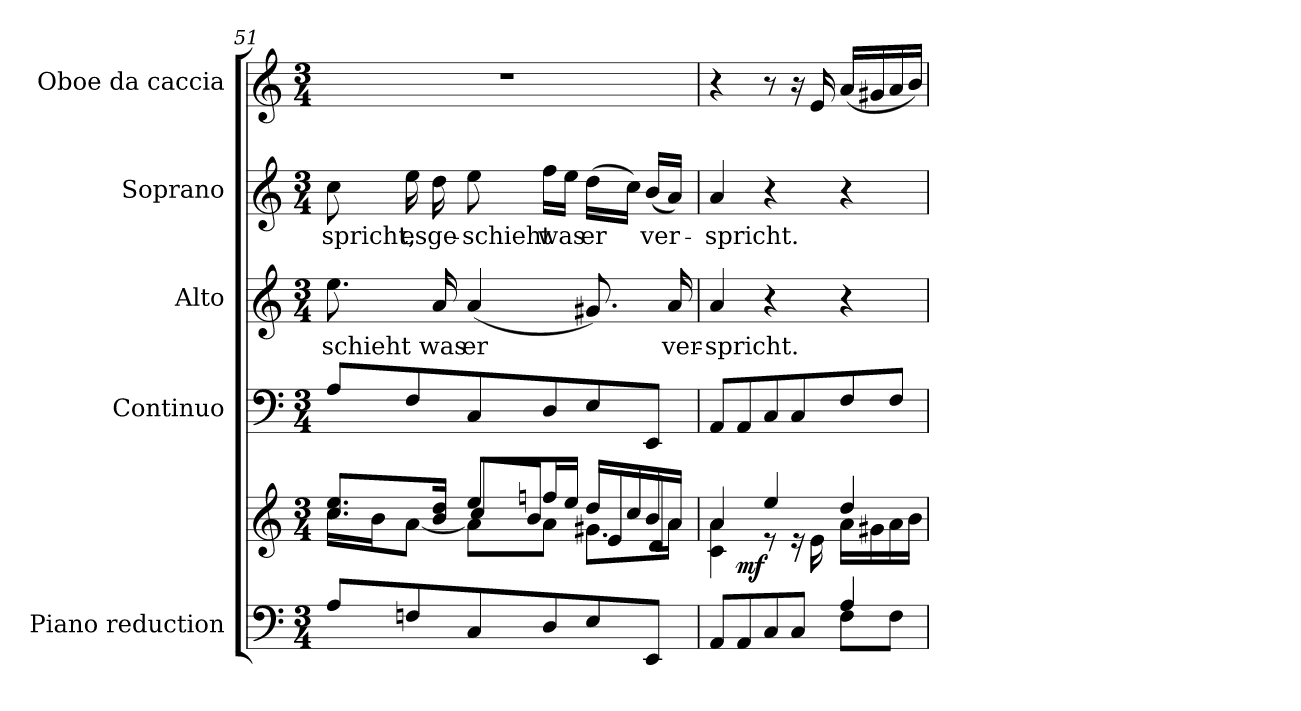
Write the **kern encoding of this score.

**kern	**kern	**dynam	**kern	**kern	**text	**kern	**text	**kern
*part5	*part5	*part5	*part4	*part3	*part3	*part2	*part2	*part1
*staff6	*staff5	*staff5/6	*staff4	*staff3	*staff3	*staff2	*staff2	*staff1
*I"Piano reduction	*	*	*I"Continuo	*I"Alto	*	*I"Soprano	*	*I"Oboe da caccia
*I'Pno	*	*	*	*	*	*	*	*I'Ob
*clefF4	*clefG2	*	*clefF4	*clefG2	*	*clefG2	*	*clefG2
*k[]	*k[]	*	*k[]	*k[]	*	*k[]	*	*k[]
*M3/4	*M3/4	*	*M3/4	*M3/4	*	*M3/4	*	*M3/4
=51	=51	=51	=51	=51	=51	=51	=51	=51
*	*^	*	*	*	*	*	*	*
*	*	*^	*	*	*	*	*	*	*
!	!	!	!	!	!	!	!LO:LY:b	!	!LO:LY:b	!
8A/L	8.cc/ 8.ee/L	16cc\LL	4ryy	.	8A/L	8.ee\	-schieht	8cc\	-spricht,	2.r
.	.	16b\J	.	.	.	.	.	.	.	.
!	!	!	!	!	!	!	!	!	!LO:LY:b	!
8Fn/	.	[8a\J	.	.	8F/	.	.	16ee\	es	.
!	!	!	!	!	!	!	!LO:LY:b	!	!LO:LY:b	!
.	16b/ 16dd/Jk	.	.	.	.	16a/	was	16dd\	ge-	.
!	!	!	!	!	!	!	!LO:LY:b	!	!LO:LY:b	!
8C/	8ee/L	8a\L]	8cc/L	.	8C/	(<4a/	er	8ee\	-schieht	.
!	!	!	!	!	!	!	!	!	!LO:LY:b	!
8D/	16ffn/L	8a\J	8b/J	.	8D/	.	.	16ff\LL	was	.
.	16ee/JJ	.	.	.	.	.	.	16ee\JJ	.	.
!	!	!	!	!	!	!	!	!	!LO:LY:b	!
8E/	16dd/LL	8.g#X\L	8e/L	.	8E/	8.g#X/)	.	(>16dd\LL	er	.
.	16cc/	.	.	.	.	.	.	16cc\JJ)	.	.
!	!	!	!	!	!	!	!	!	!LO:LY:b	!
8EE/J	16b/	.	8d/J	.	8EE/J	.	.	(<16b/LL	ver-	.
!	!	!	!	!	!	!	!LO:LY:b	!	!	!
.	16a/JJ	16a\Jk	.	.	.	16a/	ver-	16a/JJ)	.	.
=52	=52	=52	=52	=52	=52	=52	=52	=52	=52	=52
*^	*	*	*	*	*	*	*	*	*	*
!	!	!	!	!	!	!	!	!LO:LY:b	!	!LO:LY:b	!
8AA/L	4ryy	4a/	4c\ 4a\	8ryy	.	8AA/L	4a/	-spricht.	4a/	-spricht.	4r
!	!	!	!	!	!LO:DY:b	!	!	!	!	!	!
8AA/	.	.	.	2ryy	mf	8AA/	.	.	.	.	.
8C/	4ryy	4ee/	8r	.	.	8C/	4r	.	4r	.	8r
8C/J	.	.	16r	.	.	8C/	.	.	.	.	16r
.	.	.	16e\	.	.	.	.	.	.	.	16e/
4A/	8F\L	4dd/	16a\LL	.	.	8F/	4r	.	4r	.	(<16a/LL
.	.	.	16g#X\	.	.	.	.	.	.	.	16g#X/
.	8F\J	.	16a\	8ryy	.	8F/J	.	.	.	.	16a/
.	.	.	16b\JJ	.	.	.	.	.	.	.	16b/JJ)
*v	*v	*	*	*	*	*	*	*	*	*	*
*	*v	*v	*v	*	*	*	*	*	*	*
=	=	=	=	=	=	=	=	=
*-	*-	*-	*-	*-	*-	*-	*-	*-
